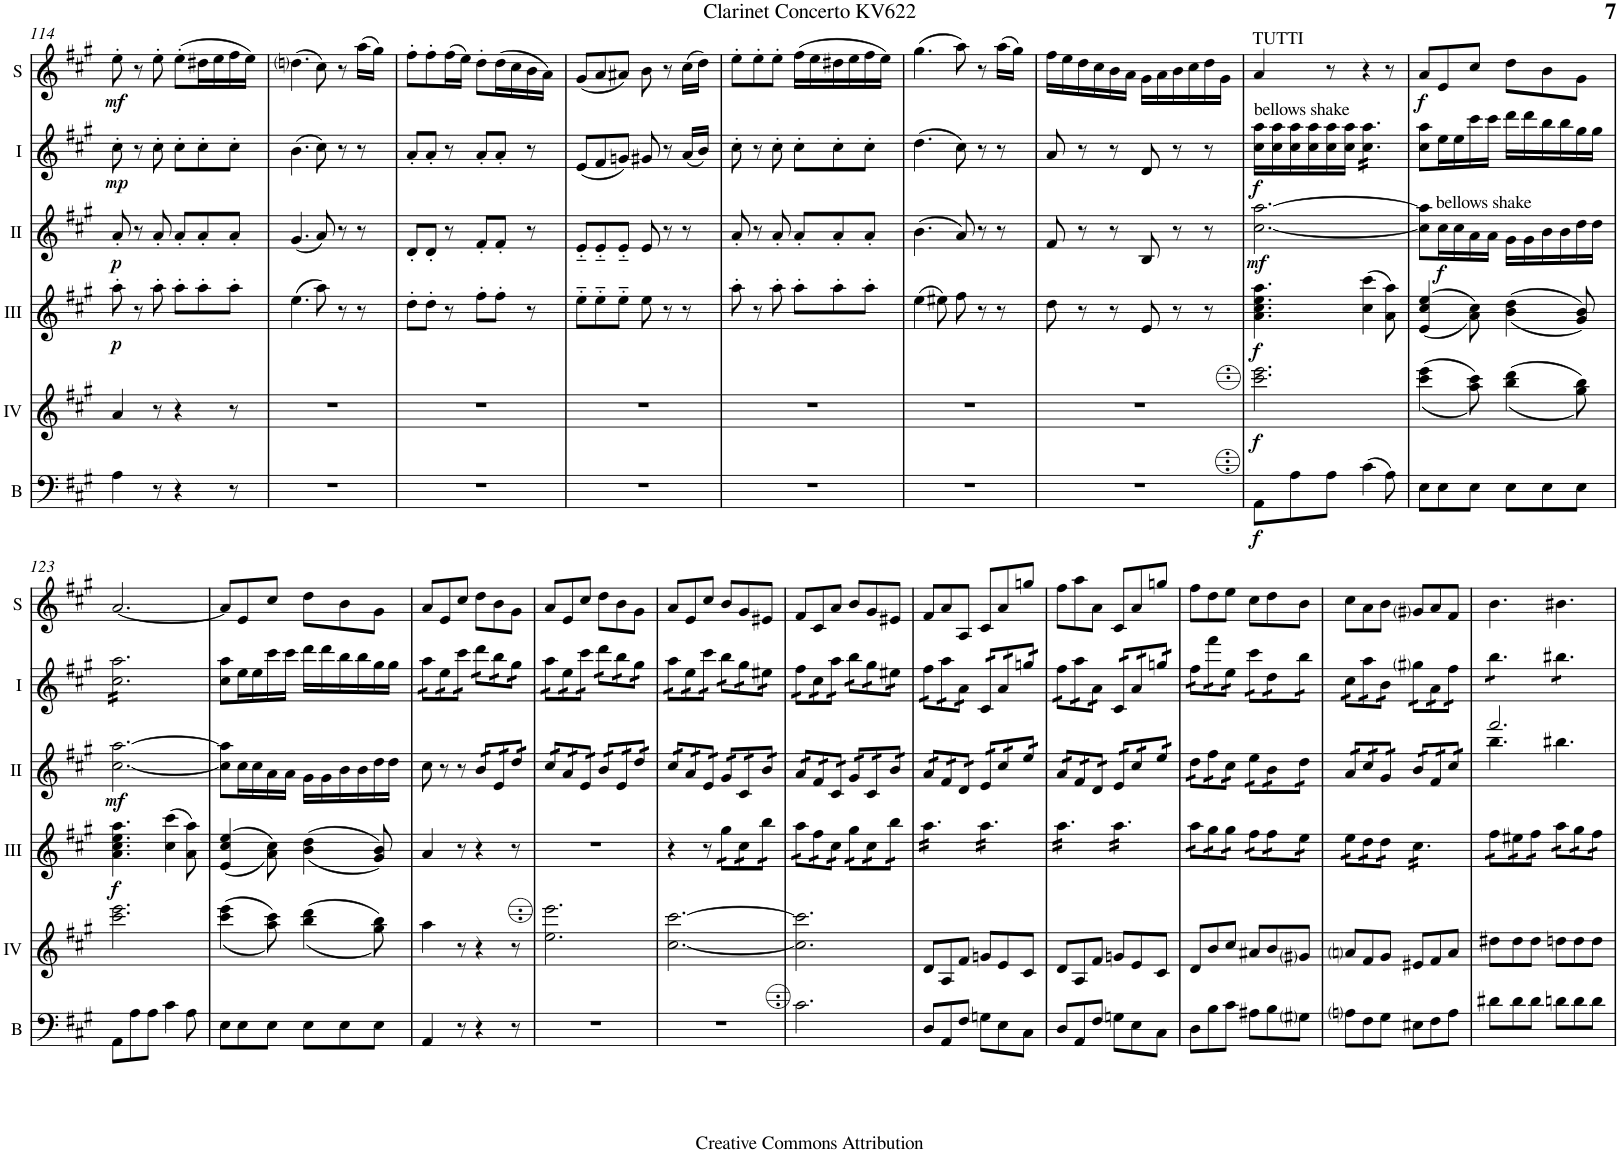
**kern	**dynam	**kern	**dynam	**kern	**dynam	**kern	**dynam	**kern	**dynam	**kern	**dynam
*part6	*part6	*part5	*part5	*part4	*part4	*part3	*part3	*part2	*part2	*part1	*part1
*staff6	*staff6	*staff5	*staff5	*staff4	*staff4	*staff3	*staff3	*staff2	*staff2	*staff1	*staff1
*I"Bass	*	*I"Acc. 4	*	*I"Acc. 3	*	*I"Acc. 2	*	*I"Acc. 1	*	*I"Solo bayan	*
*I'B	*	*	*	*	*	*	*	*	*	*I'S	*
!!LO:PB:g=z
*clefF4	*	*clefG2	*	*clefG2	*	*clefG2	*	*clefG2	*	*clefG2	*
*Trd7c12	*	*Trd7c12	*	*Trd7c12	*	*	*	*	*	*	*
*k[f#c#g#]	*	*k[f#c#g#]	*	*k[f#c#g#]	*	*k[f#c#g#]	*	*k[f#c#g#]	*	*k[f#c#g#]	*
*M6/8	*	*M6/8	*	*M6/8	*	*M6/8	*	*M6/8	*	*M6/8	*
=114	=114	=114	=114	=114	=114	=114	=114	=114	=114	=114	=114
!	!	!	!	!	!LO:DY:b	!	!LO:DY:b	!	!LO:DY:b	!	!LO:DY:b
4A\	.	4a/	.	8aa'\	p	8a'/	p	8cc#'\	mp	8ee'\	mf
.	.	.	.	8r	.	8r	.	8r	.	8r	.
8r	.	8r	.	8aa'\	.	8a'/	.	8cc#'\	.	8ee'\	.
4r	.	4r	.	8aa'\L	.	8a'/L	.	8cc#'\L	.	(8ee'\L	.
.	.	.	.	8aa'\	.	8a'/	.	8cc#'\	.	16dd#X\L	.
.	.	.	.	.	.	.	.	.	.	16ee\	.
8r	.	8r	.	8aa'\J	.	8a'/J	.	8cc#'\J	.	16ff#\	.
.	.	.	.	.	.	.	.	.	.	16ee\JJ)	.
=115	=115	=115	=115	=115	=115	=115	=115	=115	=115	=115	=115
2.r	.	2.r	.	(4.ee\	.	(4.g#/	.	(4.b\	.	(4.ddni\	.
.	.	.	.	8aa\)	.	8a/)	.	8cc#\)	.	8cc#\)	.
.	.	.	.	8r	.	8r	.	8r	.	8r	.
.	.	.	.	8r	.	8r	.	8r	.	(16aa\LL	.
.	.	.	.	.	.	.	.	.	.	16gg#\JJ)	.
=116	=116	=116	=116	=116	=116	=116	=116	=116	=116	=116	=116
2.r	.	2.r	.	8dd'\L	.	8d'/L	.	8a'/L	.	8ff#'\L	.
.	.	.	.	8dd'\J	.	8d'/J	.	8a'/J	.	8ff#'\	.
.	.	.	.	8r	.	8r	.	8r	.	(16ff#\L	.
.	.	.	.	.	.	.	.	.	.	16ee\JJ)	.
.	.	.	.	8ff#'\L	.	8f#'/L	.	8a'/L	.	8dd'\L	.
.	.	.	.	8ff#'\J	.	8f#'/J	.	8a'/J	.	(16dd\L	.
.	.	.	.	.	.	.	.	.	.	16cc#\	.
.	.	.	.	8r	.	8r	.	8r	.	16b\	.
.	.	.	.	.	.	.	.	.	.	16a\JJ)	.
=117	=117	=117	=117	=117	=117	=117	=117	=117	=117	=117	=117
2.r	.	2.r	.	8ee\L	.	8e/L	.	(8e/L	.	(8g#/L	.
.	.	.	.	8ee\	.	8e/	.	8f#/	.	8a/	.
.	.	.	.	8ee\J	.	8e/J	.	8gn/J)	.	8a#X/J)	.
.	.	.	.	8ee\	.	8e/	.	8g#X/	.	8b\	.
.	.	.	.	8r	.	8r	.	8r	.	8r	.
.	.	.	.	8r	.	8r	.	(16a/LL	.	(16cc#\LL	.
.	.	.	.	.	.	.	.	16b/JJ)	.	16dd\JJ)	.
=118	=118	=118	=118	=118	=118	=118	=118	=118	=118	=118	=118
2.r	.	2.r	.	8aa'\	.	8a'/	.	8cc#'\	.	8ee'\L	.
.	.	.	.	8r	.	8r	.	8r	.	8ee'\	.
.	.	.	.	8aa'\	.	8a'/	.	8cc#'\	.	8ee'\J	.
.	.	.	.	8aa'\L	.	8a'/L	.	8cc#'\L	.	(16ff#\LL	.
.	.	.	.	.	.	.	.	.	.	16ee\	.
.	.	.	.	8aa'\	.	8a'/	.	8cc#'\	.	16dd#X\	.
.	.	.	.	.	.	.	.	.	.	16ee\	.
.	.	.	.	8aa'\J	.	8a'/J	.	8cc#'\J	.	16ff#\	.
.	.	.	.	.	.	.	.	.	.	16ee\JJ)	.
=119	=119	=119	=119	=119	=119	=119	=119	=119	=119	=119	=119
2.r	.	2.r	.	(4ee\	.	(4.b\	.	(4.dd\	.	(4.gg#\	.
.	.	.	.	8ee#X\)	.	.	.	.	.	.	.
.	.	.	.	8ff#\	.	8a/)	.	8cc#\)	.	8aa\)	.
.	.	.	.	8r	.	8r	.	8r	.	8r	.
.	.	.	.	8r	.	8r	.	8r	.	(16aa\LL	.
.	.	.	.	.	.	.	.	.	.	16gg#\JJ)	.
=120	=120	=120	=120	=120	=120	=120	=120	=120	=120	=120	=120
2.r	.	2.r	.	8dd\	.	8f#/	.	8a/	.	16ff#\LL	.
.	.	.	.	.	.	.	.	.	.	16ee\	.
.	.	.	.	8r	.	8r	.	8r	.	16dd\	.
.	.	.	.	.	.	.	.	.	.	16cc#\	.
.	.	.	.	8r	.	8r	.	8r	.	16b\	.
.	.	.	.	.	.	.	.	.	.	16a\JJ	.
.	.	.	.	8e/	.	8B/	.	8d/	.	16g#\LL	.
.	.	.	.	.	.	.	.	.	.	16a\	.
.	.	.	.	8r	.	8r	.	8r	.	16b\	.
.	.	.	.	.	.	.	.	.	.	16cc#\	.
.	.	.	.	8r	.	8r	.	8r	.	16dd\	.
.	.	.	.	.	.	.	.	.	.	16g#\JJ	.
=121	=121	=121	=121	=121	=121	=121	=121	=121	=121	=121	=121
!	!	!	!	!	!	!	!	!	!	!LO:TX:a:t=TUTTI	!
!	!	!	!	!	!	!	!	!LO:TX:a:t=bellows shake	!	!	!
!	!LO:DY:b	!	!LO:DY:b	!	!LO:DY:b	!	!LO:DY:b	!	!LO:DY:b	!	!
8AA\L	f	2.cccc#\ 2.eeee\	f	4.a\ 4.cc#\ 4.ee\ 4.aa\	f	[2.cc#\ [2.aa\	mf	16cc#\ 16aa\LL	f	4a/	.
.	.	.	.	.	.	.	.	16cc#\ 16aa\	.	.	.
8A\	.	.	.	.	.	.	.	16cc#\ 16aa\	.	.	.
.	.	.	.	.	.	.	.	16cc#\ 16aa\	.	.	.
8A\J	.	.	.	.	.	.	.	16cc#\ 16aa\	.	8r	.
.	.	.	.	.	.	.	.	16cc#\ 16aa\JJ	.	.	.
*	*	*	*	*	*	*	*	*tremolo	*	*	*
(4c#\	.	.	.	(4cc#\ 4ccc#\	.	.	.	16cc#\ 16aa\LL	.	4r	.
.	.	.	.	.	.	.	.	16cc#\ 16aa\	.	.	.
.	.	.	.	.	.	.	.	16cc#\ 16aa\	.	.	.
.	.	.	.	.	.	.	.	16cc#\ 16aa\	.	.	.
8A\)	.	.	.	8a\ 8aa\)	.	.	.	16cc#\ 16aa\	.	8r	.
.	.	.	.	.	.	.	.	16cc#\ 16aa\JJ	.	.	.
*	*	*	*	*	*	*	*	*Xtremolo	*	*	*
=122	=122	=122	=122	=122	=122	=122	=122	=122	=122	=122	=122
!	!	!	!	!	!	!	!	!	!	!	!LO:DY:b
8E\L	.	(<(4cccc#\ 4eeee\	.	(<(4e/ 4cc#/ 4ee/	.	8cc#\] 8aa\]L	.	8cc#\ 8aa\L	.	8a/L	f
!	!	!	!	!	!	!LO:TX:a:t=bellows shake	!	!	!	!	!
!	!	!	!	!	!	!	!LO:DY:b	!	!	!	!
8E\	.	.	.	.	.	16cc#\L	f	16ee\L	.	8e/	.
.	.	.	.	.	.	16cc#\	.	16ee\	.	.	.
8E\J	.	8aaa\ 8cccc#\))	.	8a\ 8cc#\))	.	16a\	.	16ccc#\	.	8cc#/J	.
.	.	.	.	.	.	16a\JJ	.	16ccc#\JJ	.	.	.
8E\L	.	((<4bbb\ 4dddd\	.	((<4b\ 4dd\	.	16g#\LL	.	16ddd\LL	.	8dd\L	.
.	.	.	.	.	.	16g#\	.	16ddd\	.	.	.
8E\	.	.	.	.	.	16b\	.	16bb\	.	8b\	.
.	.	.	.	.	.	16b\	.	16bb\	.	.	.
8E\J	.	8ggg#\ 8bbb\))	.	8g#/ 8b/))	.	16dd\	.	16gg#\	.	8g#\J	.
.	.	.	.	.	.	16dd\JJ	.	16gg#\JJ	.	.	.
!!LO:LB:g=z
=123	=123	=123	=123	=123	=123	=123	=123	=123	=123	=123	=123
!	!	!	!	!	!LO:DY:b	!	!LO:DY:b	!	!	!	!
*	*	*	*	*	*	*	*	*tremolo	*	*	*
8AA\L	.	2.cccc#\ 2.eeee\	.	4.a\ 4.cc#\ 4.ee\ 4.aa\	f	[2.cc#\ [2.aa\	mf	16cc#\ 16aa\LL	.	[2.a/	.
.	.	.	.	.	.	.	.	16cc#\ 16aa\	.	.	.
8A\	.	.	.	.	.	.	.	16cc#\ 16aa\	.	.	.
.	.	.	.	.	.	.	.	16cc#\ 16aa\	.	.	.
8A\J	.	.	.	.	.	.	.	16cc#\ 16aa\	.	.	.
.	.	.	.	.	.	.	.	16cc#\ 16aa\	.	.	.
4c#\	.	.	.	(4cc#\ 4ccc#\	.	.	.	16cc#\ 16aa\	.	.	.
.	.	.	.	.	.	.	.	16cc#\ 16aa\	.	.	.
.	.	.	.	.	.	.	.	16cc#\ 16aa\	.	.	.
.	.	.	.	.	.	.	.	16cc#\ 16aa\	.	.	.
8A\	.	.	.	8a\ 8aa\)	.	.	.	16cc#\ 16aa\	.	.	.
.	.	.	.	.	.	.	.	16cc#\ 16aa\JJ	.	.	.
*	*	*	*	*	*	*	*	*Xtremolo	*	*	*
=124	=124	=124	=124	=124	=124	=124	=124	=124	=124	=124	=124
8E\L	.	(<(4cccc#\ 4eeee\	.	(<(4e/ 4cc#/ 4ee/	.	8cc#\] 8aa\]L	.	8cc#\ 8aa\L	.	8a/L]	.
8E\	.	.	.	.	.	16cc#\L	.	16ee\L	.	8e/	.
.	.	.	.	.	.	16cc#\	.	16ee\	.	.	.
8E\J	.	8aaa\ 8cccc#\))	.	8a\ 8cc#\))	.	16a\	.	16ccc#\	.	8cc#/J	.
.	.	.	.	.	.	16a\JJ	.	16ccc#\JJ	.	.	.
8E\L	.	((<4bbb\ 4dddd\	.	(<(4b\ 4dd\	.	16g#\LL	.	16ddd\LL	.	8dd\L	.
.	.	.	.	.	.	16g#\	.	16ddd\	.	.	.
8E\	.	.	.	.	.	16b\	.	16bb\	.	8b\	.
.	.	.	.	.	.	16b\	.	16bb\	.	.	.
8E\J	.	8ggg#\ 8bbb\))	.	8g#/ 8b/))	.	16dd\	.	16gg#\	.	8g#\J	.
.	.	.	.	.	.	16dd\JJ	.	16gg#\JJ	.	.	.
=125	=125	=125	=125	=125	=125	=125	=125	=125	=125	=125	=125
*	*	*	*	*	*	*	*	*tremolo	*	*	*
4AA/	.	4aaa\	.	4a/	.	8cc#\	.	16aa\LL	.	8a/L	.
.	.	.	.	.	.	.	.	16aa\	.	.	.
.	.	.	.	.	.	8r	.	16ee\	.	8e/	.
.	.	.	.	.	.	.	.	16ee\	.	.	.
8r	.	8r	.	8r	.	8r	.	16ccc#\	.	8cc#/J	.
.	.	.	.	.	.	.	.	16ccc#\JJ	.	.	.
*	*	*	*	*	*	*tremolo	*	*	*	*	*
4r	.	4r	.	4r	.	16b/LL	.	16ddd\LL	.	8dd\L	.
.	.	.	.	.	.	16b/	.	16ddd\	.	.	.
.	.	.	.	.	.	16e/	.	16bb\	.	8b\	.
.	.	.	.	.	.	16e/	.	16bb\	.	.	.
8r	.	8r	.	8r	.	16dd/	.	16gg#\	.	8g#\J	.
.	.	.	.	.	.	16dd/JJ	.	16gg#\JJ	.	.	.
=126	=126	=126	=126	=126	=126	=126	=126	=126	=126	=126	=126
2.r	.	2.ee\ 2.eee\	.	2.r	.	16cc#/LL	.	16aa\LL	.	8a/L	.
.	.	.	.	.	.	16cc#/	.	16aa\	.	.	.
.	.	.	.	.	.	16a/	.	16ee\	.	8e/	.
.	.	.	.	.	.	16a/	.	16ee\	.	.	.
.	.	.	.	.	.	16e/	.	16ccc#\	.	8cc#/J	.
.	.	.	.	.	.	16e/JJ	.	16ccc#\JJ	.	.	.
.	.	.	.	.	.	16b/LL	.	16ddd\LL	.	8dd\L	.
.	.	.	.	.	.	16b/	.	16ddd\	.	.	.
.	.	.	.	.	.	16e/	.	16bb\	.	8b\	.
.	.	.	.	.	.	16e/	.	16bb\	.	.	.
.	.	.	.	.	.	16dd/	.	16gg#\	.	8g#\J	.
.	.	.	.	.	.	16dd/JJ	.	16gg#\JJ	.	.	.
=127	=127	=127	=127	=127	=127	=127	=127	=127	=127	=127	=127
2.r	.	[2.cc#\ [2.ccc#\	.	4r	.	16cc#/LL	.	16aa\LL	.	8a/L	.
.	.	.	.	.	.	16cc#/	.	16aa\	.	.	.
.	.	.	.	.	.	16a/	.	16ee\	.	8e/	.
.	.	.	.	.	.	16a/	.	16ee\	.	.	.
.	.	.	.	8r	.	16e/	.	16ccc#\	.	8cc#/J	.
.	.	.	.	.	.	16e/JJ	.	16ccc#\JJ	.	.	.
*	*	*	*	*tremolo	*	*	*	*	*	*	*
.	.	.	.	16gg#\LL	.	16g#/LL	.	16bb\LL	.	8b/L	.
.	.	.	.	16gg#\	.	16g#/	.	16bb\	.	.	.
.	.	.	.	16cc#\	.	16c#/	.	16gg#\	.	8g#/	.
.	.	.	.	16cc#\	.	16c#/	.	16gg#\	.	.	.
.	.	.	.	16bb\	.	16b/	.	16ee#X\	.	8e#X/J	.
.	.	.	.	16bb\JJ	.	16b/JJ	.	16ee#X\JJ	.	.	.
=128	=128	=128	=128	=128	=128	=128	=128	=128	=128	=128	=128
2.c#\	.	2.cc#\] 2.ccc#\]	.	16aa\LL	.	16a/LL	.	16ff#\LL	.	8f#/L	.
.	.	.	.	16aa\	.	16a/	.	16ff#\	.	.	.
.	.	.	.	16ff#\	.	16f#/	.	16cc#\	.	8c#/	.
.	.	.	.	16ff#\	.	16f#/	.	16cc#\	.	.	.
.	.	.	.	16cc#\	.	16c#/	.	16aa\	.	8a/J	.
.	.	.	.	16cc#\JJ	.	16c#/JJ	.	16aa\JJ	.	.	.
.	.	.	.	16gg#\LL	.	16g#/LL	.	16bb\LL	.	8b/L	.
.	.	.	.	16gg#\	.	16g#/	.	16bb\	.	.	.
.	.	.	.	16cc#\	.	16c#/	.	16gg#\	.	8g#/	.
.	.	.	.	16cc#\	.	16c#/	.	16gg#\	.	.	.
.	.	.	.	16bb\	.	16b/	.	16ee#X\	.	8e#X/J	.
.	.	.	.	16bb\JJ	.	16b/JJ	.	16ee#X\JJ	.	.	.
=129	=129	=129	=129	=129	=129	=129	=129	=129	=129	=129	=129
8D/L	.	8d/L	.	16aa\LL	.	16a/LL	.	16ff#\LL	.	8f#/L	.
.	.	.	.	16aa\	.	16a/	.	16ff#\	.	.	.
8AA/	.	8A/	.	16aa\	.	16f#/	.	16aa\	.	8a/	.
.	.	.	.	16aa\	.	16f#/	.	16aa\	.	.	.
8F#/J	.	8f#/J	.	16aa\	.	16d/	.	16a\	.	8A/J	.
.	.	.	.	16aa\JJ	.	16d/JJ	.	16a\JJ	.	.	.
8Gn\L	.	8gn/L	.	16aa\LL	.	16e/LL	.	16c#/LL	.	8c#/L	.
.	.	.	.	16aa\	.	16e/	.	16c#/	.	.	.
8E\	.	8e/	.	16aa\	.	16cc#/	.	16a/	.	8a/	.
.	.	.	.	16aa\	.	16cc#/	.	16a/	.	.	.
8C#\J	.	8c#/J	.	16aa\	.	16ee/	.	16ggn/	.	8ggn/J	.
.	.	.	.	16aa\JJ	.	16ee/JJ	.	16ggn/JJ	.	.	.
=130	=130	=130	=130	=130	=130	=130	=130	=130	=130	=130	=130
8D/L	.	8d/L	.	16aa\LL	.	16a/LL	.	16ff#\LL	.	8ff#\L	.
.	.	.	.	16aa\	.	16a/	.	16ff#\	.	.	.
8AA/	.	8A/	.	16aa\	.	16f#/	.	16aa\	.	8aa\	.
.	.	.	.	16aa\	.	16f#/	.	16aa\	.	.	.
8F#/J	.	8f#/J	.	16aa\	.	16d/	.	16a\	.	8a\J	.
.	.	.	.	16aa\JJ	.	16d/JJ	.	16a\JJ	.	.	.
8Gn\L	.	8gn/L	.	16aa\LL	.	16e/LL	.	16c#/LL	.	8c#/L	.
.	.	.	.	16aa\	.	16e/	.	16c#/	.	.	.
8E\	.	8e/	.	16aa\	.	16cc#/	.	16a/	.	8a/	.
.	.	.	.	16aa\	.	16cc#/	.	16a/	.	.	.
8C#\J	.	8c#/J	.	16aa\	.	16ee/	.	16ggn/	.	8ggn/J	.
.	.	.	.	16aa\JJ	.	16ee/JJ	.	16ggn/JJ	.	.	.
=131	=131	=131	=131	=131	=131	=131	=131	=131	=131	=131	=131
8D\L	.	8d/L	.	16aa\LL	.	16dd\LL	.	16ff#\LL	.	8ff#\L	.
.	.	.	.	16aa\	.	16dd\	.	16ff#\	.	.	.
8B\	.	8b/	.	16gg#\	.	16ff#\	.	16fff#\	.	8dd\	.
.	.	.	.	16gg#\	.	16ff#\	.	16fff#\	.	.	.
8c#\J	.	8cc#/J	.	16gg#\	.	16cc#\	.	16ee\	.	8ee\J	.
.	.	.	.	16gg#\JJ	.	16cc#\JJ	.	16ee\JJ	.	.	.
8A#X\L	.	8a#X/L	.	16ff#\LL	.	16ee\LL	.	16ccc#\LL	.	8cc#\L	.
.	.	.	.	16ff#\	.	16ee\	.	16ccc#\	.	.	.
8B\	.	8b/	.	16ff#\	.	16b\	.	16dd\	.	8dd\	.
.	.	.	.	16ff#\	.	16b\	.	16dd\	.	.	.
8G#i\J	.	8g#i/J	.	16ee\	.	16dd\	.	16bb\	.	8b\J	.
.	.	.	.	16ee\JJ	.	16dd\JJ	.	16bb\JJ	.	.	.
=132	=132	=132	=132	=132	=132	=132	=132	=132	=132	=132	=132
8Ani\L	.	8ani/L	.	16ee\LL	.	16a/LL	.	16cc#\LL	.	8cc#\L	.
.	.	.	.	16ee\	.	16a/	.	16cc#\	.	.	.
8F#\	.	8f#/	.	16dd\	.	16cc#/	.	16aa\	.	8a\	.
.	.	.	.	16dd\	.	16cc#/	.	16aa\	.	.	.
8G#\J	.	8g#/J	.	16dd\	.	16g#/	.	16b\	.	8b\J	.
.	.	.	.	16dd\JJ	.	16g#/JJ	.	16b\JJ	.	.	.
8E#X\L	.	8e#X/L	.	16cc#\LL	.	16b/LL	.	16gg#i\LL	.	8g#i/L	.
.	.	.	.	16cc#\	.	16b/	.	16gg#i\	.	.	.
8F#\	.	8f#/	.	16cc#\	.	16f#/	.	16a\	.	8a/	.
.	.	.	.	16cc#\	.	16f#/	.	16a\	.	.	.
8A\J	.	8a/J	.	16cc#\	.	16cc#/	.	16ff#\	.	8f#/J	.
.	.	.	.	16cc#\JJ	.	16cc#/JJ	.	16ff#\JJ	.	.	.
*	*	*	*	*	*	*Xtremolo	*	*	*	*	*
=133	=133	=133	=133	=133	=133	=133	=133	=133	=133	=133	=133
*	*	*	*	*	*	*^	*	*	*	*	*
8d#X\L	.	8dd#X\L	.	16ff#\LL	.	2.fff#/	4.bb\	.	8bb\L	.	4.b\	.
.	.	.	.	16ff#\	.	.	.	.	.	.	.	.
8d#\	.	8dd#\	.	16ee#X\	.	.	.	.	8bb\	.	.	.
.	.	.	.	16ee#X\	.	.	.	.	.	.	.	.
8d#\J	.	8dd#\J	.	16ff#\	.	.	.	.	8bb\J	.	.	.
.	.	.	.	16ff#\JJ	.	.	.	.	.	.	.	.
8dn\L	.	8ddn\L	.	16aa\LL	.	.	4.bb#X\	.	8bb#X\L	.	4.b#X\	.
.	.	.	.	16aa\	.	.	.	.	.	.	.	.
8d\	.	8dd\	.	16gg#\	.	.	.	.	8bb#X\	.	.	.
.	.	.	.	16gg#\	.	.	.	.	.	.	.	.
8d\J	.	8dd\J	.	16ff#\	.	.	.	.	8bb#X\J	.	.	.
*	*	*	*	*	*	*	*	*	*Xtremolo	*	*	*
.	.	.	.	16ff#\JJ	.	.	.	.	.	.	.	.
*	*	*	*	*Xtremolo	*	*	*	*	*	*	*	*
*	*	*	*	*	*	*v	*v	*	*	*	*	*
=	=	=	=	=	=	=	=	=	=	=	=
*-	*-	*-	*-	*-	*-	*-	*-	*-	*-	*-	*-
